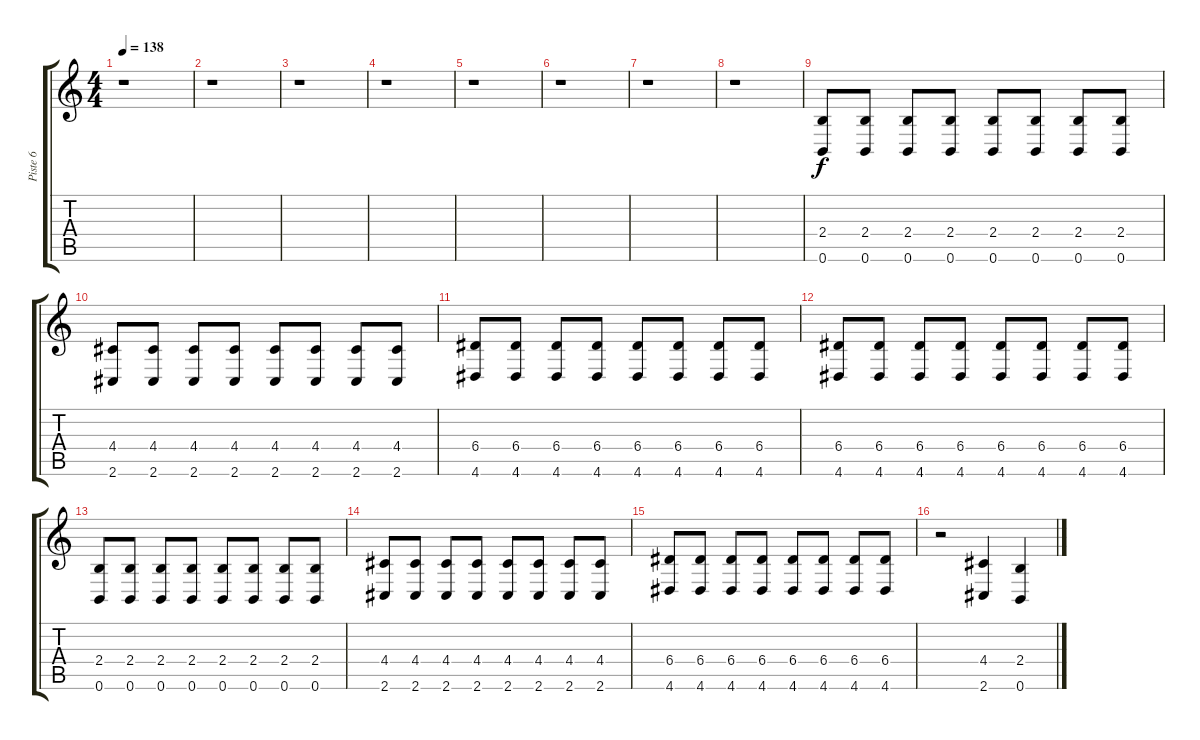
\track ("Piste 6" "Piste 6") {instrument electricbassfinger}
\staff {score tabs}
\tuning (B3 Gb3 D3 A2 E2 B1) {hide}
\ts (4 4)
\tempo 138
\clef g2
\ks c
r.1{dy f} |
r.1 |
r.1 |
r.1 |
r.1 |
r.1 |
r.1 |
r.1 |
(2.4 0.6).8 (2.4 0.6).8 (2.4 0.6).8 (2.4 0.6).8 (2.4 0.6).8 (2.4 0.6).8 (2.4 0.6).8 (2.4 0.6).8 |
(4.4 2.6).8 (4.4 2.6).8 (4.4 2.6).8 (4.4 2.6).8 (4.4 2.6).8 (4.4 2.6).8 (4.4 2.6).8 (4.4 2.6).8 |
(6.4 4.6).8 (6.4 4.6).8 (6.4 4.6).8 (6.4 4.6).8 (6.4 4.6).8 (6.4 4.6).8 (6.4 4.6).8 (6.4 4.6).8 |
(6.4 4.6).8 (6.4 4.6).8 (6.4 4.6).8 (6.4 4.6).8 (6.4 4.6).8 (6.4 4.6).8 (6.4 4.6).8 (6.4 4.6).8 |
(2.4 0.6).8 (2.4 0.6).8 (2.4 0.6).8 (2.4 0.6).8 (2.4 0.6).8 (2.4 0.6).8 (2.4 0.6).8 (2.4 0.6).8 |
(4.4 2.6).8 (4.4 2.6).8 (4.4 2.6).8 (4.4 2.6).8 (4.4 2.6).8 (4.4 2.6).8 (4.4 2.6).8 (4.4 2.6).8 |
(6.4 4.6).8 (6.4 4.6).8 (6.4 4.6).8 (6.4 4.6).8 (6.4 4.6).8 (6.4 4.6).8 (6.4 4.6).8 (6.4 4.6).8 |
r.2 (4.4 2.6).4 (2.4 0.6).4
